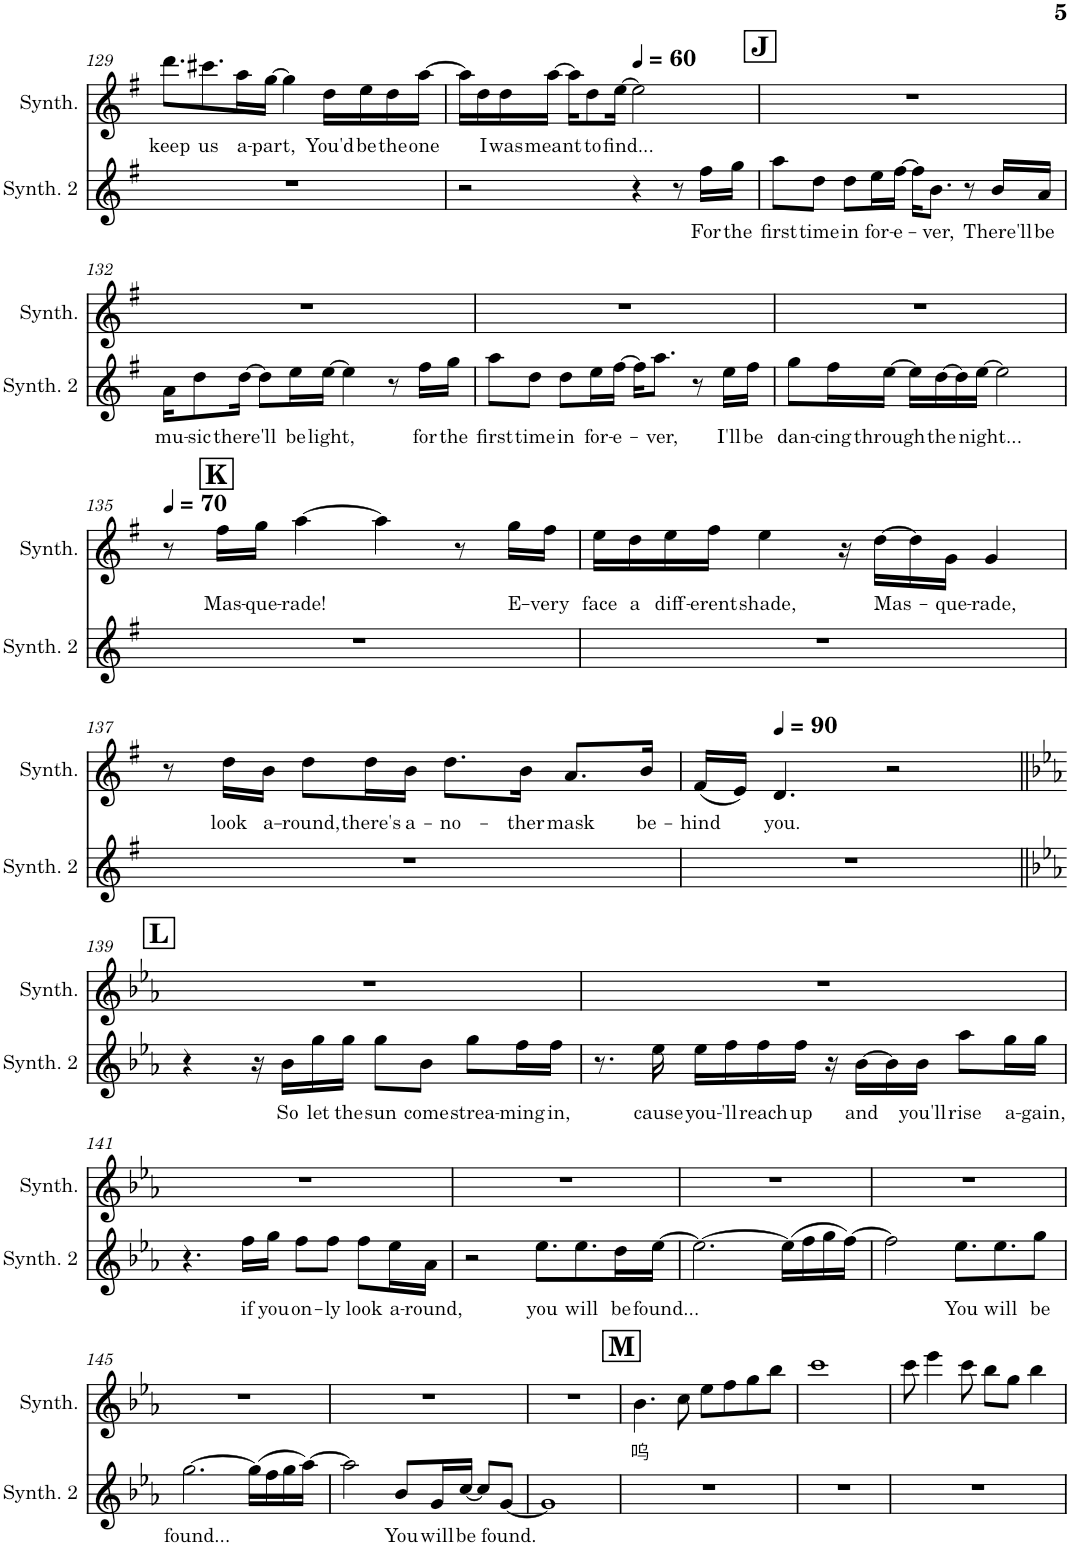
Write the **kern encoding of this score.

**kern	**text	**kern	**text
*part2	*part2	*part1	*part1
*staff2	*staff2	*staff1	*staff1
*I"合唱合成器 2	*	*I"合唱合成器	*
!!LO:PB:g=z
*clefG2	*	*clefG2	*
*k[f#]	*	*k[f#]	*
*M4/4	*	*M4/4	*
=129	=129	=129	=129
!	!	!	!LO:LY:b
1r	.	8.ddd\L	keep
!	!	!	!LO:LY:b
.	.	8.ccc#X\	us
!	!	!	!LO:LY:b
.	.	16aa\L	a-
!	!	!	!LO:LY:b
.	.	[16gg\JJ	-part,
.	.	4gg\]	.
!	!	!	!LO:LY:b
.	.	16dd\LL	You'd
!	!	!	!LO:LY:b
.	.	16ee\	be
!	!	!	!LO:LY:b
.	.	16dd\	the
!	!	!	!LO:LY:b
.	.	[16aa\JJ	one
=130	=130	=130	=130
2r	.	16aa\LL]	.
!	!	!	!LO:LY:b
.	.	16dd\	I
!	!	!	!LO:LY:b
.	.	16dd\	was
!	!	!	!LO:LY:b
.	.	[16aa\JJ	meant
.	.	16aa\KL]	.
!	!	!	!LO:LY:b
.	.	8dd\	to
!	!	!	!LO:LY:b
.	.	[16ee\Jk	find...
*	*	*MM60	*
4r	.	2ee\]	.
8r	.	.	.
!	!LO:LY:b	!	!
16ff#\LL	For	.	.
!	!LO:LY:b	!	!
16gg\JJ	the	.	.
!!LO:REH:place=s1:a:B:cj:fs=14:t=J
=131	=131	=131	=131
!	!LO:LY:b	!	!
8aa\L	first	1r	.
!	!LO:LY:b	!	!
8dd\J	time	.	.
!	!LO:LY:b	!	!
8dd\L	in	.	.
!	!LO:LY:b	!	!
16ee\L	for-	.	.
!	!LO:LY:b	!	!
[16ff#\JJ	-e-	.	.
16ff#\KL]	.	.	.
!	!LO:LY:b	!	!
8.b\J	-ver,	.	.
8r	.	.	.
!	!LO:LY:b	!	!
16b/LL	There'll	.	.
!	!LO:LY:b	!	!
16a/JJ	be	.	.
!!LO:LB:g=z
=132	=132	=132	=132
!	!LO:LY:b	!	!
16a\KL	mu-	1r	.
!	!LO:LY:b	!	!
8dd\	-sic	.	.
!	!LO:LY:b	!	!
[16dd\Jk	there'll	.	.
8dd\L]	.	.	.
!	!LO:LY:b	!	!
16ee\L	be	.	.
!	!LO:LY:b	!	!
[16ee\JJ	light,	.	.
4ee\]	.	.	.
8r	.	.	.
!	!LO:LY:b	!	!
16ff#\LL	for	.	.
!	!LO:LY:b	!	!
16gg\JJ	the	.	.
=133	=133	=133	=133
!	!LO:LY:b	!	!
8aa\L	first	1r	.
!	!LO:LY:b	!	!
8dd\J	time	.	.
!	!LO:LY:b	!	!
8dd\L	in	.	.
!	!LO:LY:b	!	!
16ee\L	for-	.	.
!	!LO:LY:b	!	!
[16ff#\JJ	-e-	.	.
16ff#\KL]	.	.	.
!	!LO:LY:b	!	!
8.aa\J	-ver,	.	.
8r	.	.	.
!	!LO:LY:b	!	!
16ee\LL	I'll	.	.
!	!LO:LY:b	!	!
16ff#\JJ	be	.	.
=134	=134	=134	=134
!	!LO:LY:b	!	!
8gg\L	dan-	1r	.
!	!LO:LY:b	!	!
16ff#\L	-cing	.	.
!	!LO:LY:b	!	!
[16ee\JJ	through	.	.
16ee\LL]	.	.	.
!	!LO:LY:b	!	!
[16dd\	the	.	.
16dd\]	.	.	.
!	!LO:LY:b	!	!
[16ee\JJ	night...	.	.
2ee\]	.	.	.
!!LO:LB:g=z
=135	=135	=135	=135
!!LO:REH:place=s1:a:B:cj:fs=14:t=K:qo=0.5
*	*	*MM70	*
1r	.	8r	.
!	!	!	!LO:LY:b
.	.	16ff#\LL	Mas-
!	!	!	!LO:LY:b
.	.	16gg\JJ	-que-
!	!	!	!LO:LY:b
.	.	[4aa\	-rade!
.	.	4aa\]	.
.	.	8r	.
!	!	!	!LO:LY:b
.	.	16gg\LL	E-
!	!	!	!LO:LY:b
.	.	16ff#\JJ	-very
=136	=136	=136	=136
!	!	!	!LO:LY:b
1r	.	16ee\LL	face
!	!	!	!LO:LY:b
.	.	16dd\	a
!	!	!	!LO:LY:b
.	.	16ee\	diff-
!	!	!	!LO:LY:b
.	.	16ff#\JJ	-erent
!	!	!	!LO:LY:b
.	.	4ee\	shade,
.	.	16r	.
!	!	!	!LO:LY:b
.	.	[16dd\LL	Mas-
.	.	16dd\]	.
!	!	!	!LO:LY:b
.	.	16g\JJ	-que-
!	!	!	!LO:LY:b
.	.	4g/	-rade,
!!LO:LB:g=z
=137	=137	=137	=137
1r	.	8r	.
!	!	!	!LO:LY:b
.	.	16dd\LL	look
!	!	!	!LO:LY:b
.	.	16b\JJ	a-
!	!	!	!LO:LY:b
.	.	8dd\L	-round,
!	!	!	!LO:LY:b
.	.	16dd\L	there's
!	!	!	!LO:LY:b
.	.	16b\JJ	a-
!	!	!	!LO:LY:b
.	.	8.dd\L	-no-
!	!	!	!LO:LY:b
.	.	16b\Jk	-ther
!	!	!	!LO:LY:b
.	.	8.a/L	mask
!	!	!	!LO:LY:b
.	.	16b/Jk	be-
=138	=138	=138	=138
!	!	!	!LO:LY:b
1r	.	(16f#/LL	-hind
.	.	16e/JJ)	.
*	*	*MM90	*
!	!	!	!LO:LY:b
.	.	4.d/	you.
.	.	2r	.
!!LO:LB:g=z
!!LO:REH:place=s1:a:B:cj:fs=14:t=L
=139||	=139||	=139||	=139||
*k[b-e-a-]	*	*k[b-e-a-]	*
4r	.	1r	.
16r	.	.	.
!	!LO:LY:b	!	!
16b-\LL	So	.	.
!	!LO:LY:b	!	!
16gg\	let	.	.
!	!LO:LY:b	!	!
16gg\JJ	the	.	.
!	!LO:LY:b	!	!
8gg\L	sun	.	.
!	!LO:LY:b	!	!
8b-\J	come	.	.
!	!LO:LY:b	!	!
8gg\L	strea-	.	.
!	!LO:LY:b	!	!
16ff\L	-ming	.	.
!	!LO:LY:b	!	!
16ff\JJ	in,	.	.
=140	=140	=140	=140
8.r	.	1r	.
!	!LO:LY:b	!	!
16ee-\	cause	.	.
!	!LO:LY:b	!	!
16ee-\LL	you-	.	.
!	!LO:LY:b	!	!
16ff\	-'ll	.	.
!	!LO:LY:b	!	!
16ff\	reach	.	.
!	!LO:LY:b	!	!
16ff\JJ	up	.	.
16r	.	.	.
!	!LO:LY:b	!	!
[16b-\LL	and	.	.
16b-\]	.	.	.
!	!LO:LY:b	!	!
16b-\JJ	you'll	.	.
!	!LO:LY:b	!	!
8aa-\L	rise	.	.
!	!LO:LY:b	!	!
16gg\L	a-	.	.
!	!LO:LY:b	!	!
16gg\JJ	-gain,	.	.
!!LO:LB:g=z
=141	=141	=141	=141
4.r	.	1r	.
!	!LO:LY:b	!	!
16ff\LL	if	.	.
!	!LO:LY:b	!	!
16gg\JJ	you	.	.
!	!LO:LY:b	!	!
8ff\L	on-	.	.
!	!LO:LY:b	!	!
8ff\J	-ly	.	.
!	!LO:LY:b	!	!
8ff\L	look	.	.
!	!LO:LY:b	!	!
16ee-\L	a-	.	.
!	!LO:LY:b	!	!
16a-\JJ	-round,	.	.
=142	=142	=142	=142
2r	.	1r	.
!	!LO:LY:b	!	!
8.ee-\L	you	.	.
!	!LO:LY:b	!	!
8.ee-\	will	.	.
!	!LO:LY:b	!	!
16dd\L	be	.	.
!	!LO:LY:b	!	!
[16ee-\JJ	found...	.	.
=143	=143	=143	=143
2.ee-\_	.	1r	.
(16ee-\LL]	.	.	.
16ff\	.	.	.
16gg\	.	.	.
[16ff\JJ)	.	.	.
=144	=144	=144	=144
2ff\]	.	1r	.
!	!LO:LY:b	!	!
8.ee-\L	You	.	.
!	!LO:LY:b	!	!
8.ee-\	will	.	.
!	!LO:LY:b	!	!
8gg\J	be	.	.
!!LO:LB:g=z
=145	=145	=145	=145
!	!LO:LY:b	!	!
[2.gg\	found...	1r	.
(16gg\LL]	.	.	.
16ff\	.	.	.
16gg\	.	.	.
[16aa-\JJ)	.	.	.
=146	=146	=146	=146
2aa-\]	.	1r	.
!	!LO:LY:b	!	!
8b-/L	You	.	.
!	!LO:LY:b	!	!
16g/L	will	.	.
!	!LO:LY:b	!	!
[16cc/JJ	be	.	.
8cc/L]	.	.	.
!	!LO:LY:b	!	!
[8g/J	found.	.	.
=147	=147	=147	=147
1g]	.	1r	.
!!LO:REH:place=s1:a:B:cj:fs=14:t=M
=148	=148	=148	=148
!	!	!	!LO:LY:b
1r	.	4.b-\	呜
.	.	8cc\	.
.	.	8ee-\L	.
.	.	8ff\	.
.	.	8gg\	.
.	.	8bb-\J	.
=149	=149	=149	=149
1r	.	1ccc	.
=150	=150	=150	=150
1r	.	8ccc\	.
.	.	4eee-\	.
.	.	8ccc\	.
.	.	8bb-\L	.
.	.	8gg\J	.
.	.	4bb-\	.
=	=	=	=
*-	*-	*-	*-
